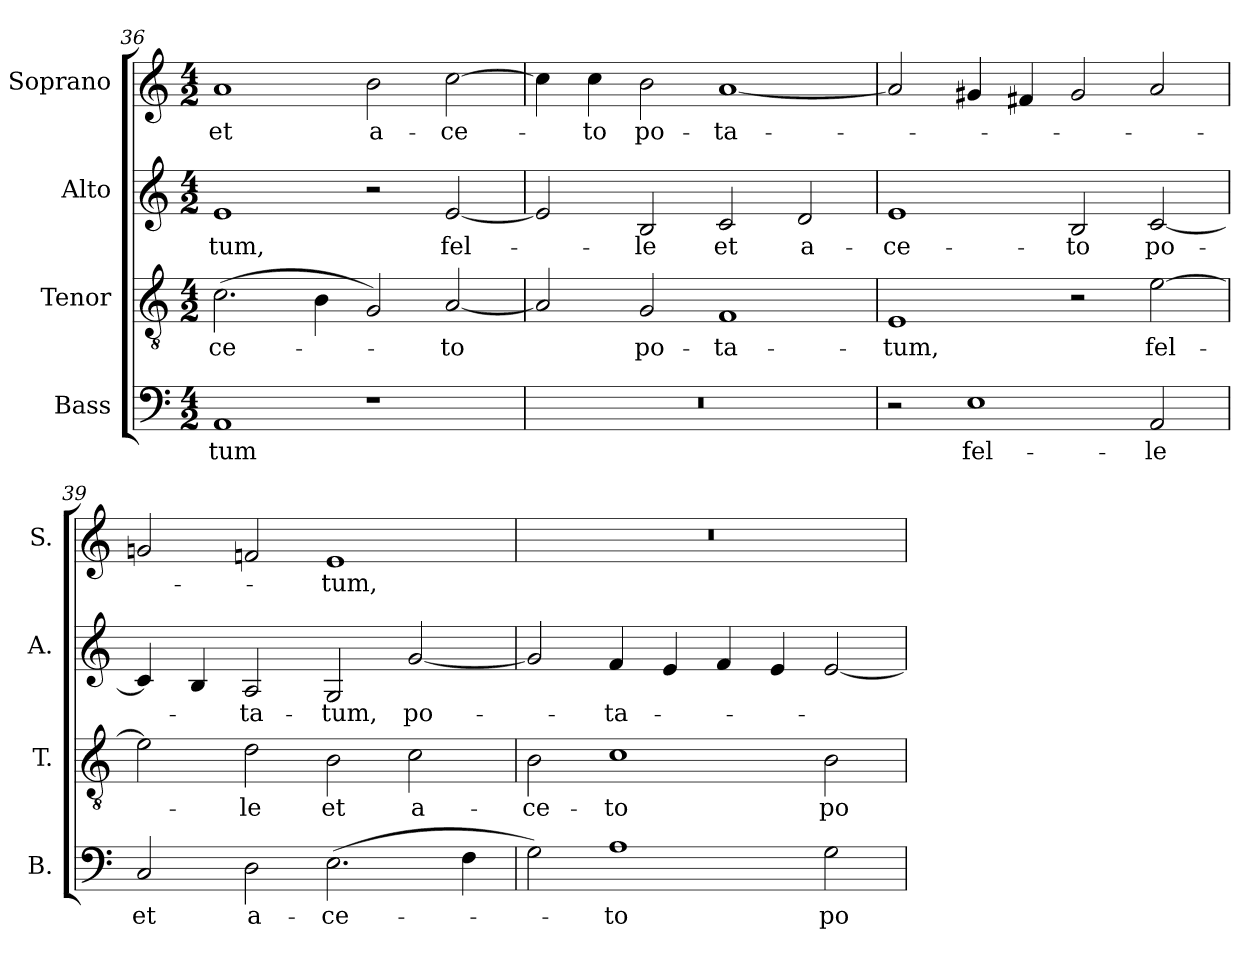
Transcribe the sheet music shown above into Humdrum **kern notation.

**kern	**text	**kern	**text	**kern	**text	**kern	**text
*part4	*part4	*part3	*part3	*part2	*part2	*part1	*part1
*staff4	*staff4	*staff3	*staff3	*staff2	*staff2	*staff1	*staff1
*I"Bass	*	*I"Tenor	*	*I"Alto	*	*I"Soprano	*
*I'B.	*	*I'T.	*	*I'A.	*	*I'S.	*
*clefF4	*	*clefGv2	*	*clefG2	*	*clefG2	*
*	*	*ITrd7c12	*	*	*	*	*
*k[]	*	*k[]	*	*k[]	*	*k[]	*
*C:	*	*C:	*	*C:	*	*C:	*
*M4/2	*	*M4/2	*	*M4/2	*	*M4/2	*
=36	=36	=36	=36	=36	=36	=36	=36
!	!LO:LY:b:color=#000000	!	!	!	!	!	!
!	!	!	!LO:LY:b:color=#000000	!	!	!	!
!	!	!	!	!	!LO:LY:b:color=#000000	!	!
!	!	!	!	!	!	!	!LO:LY:b:color=#000000
1AAi	-tum	(2.Ci\	-ce-	1ei	-tum,	1ai	et
.	.	4BBi\	.	.	.	.	.
!	!	!	!	!	!	!	!LO:LY:b:color=#000000
1r	.	2GGi/)	.	2r	.	2bi\	a-
!	!	!	!LO:LY:b:color=#000000	!	!	!	!
!	!	!	!	!	!LO:LY:b:color=#000000	!	!
!	!	!	!	!	!	!	!LO:LY:b:color=#000000
.	.	[2AAi/	-to	[2ei/	fel-	[2cci\	-ce-
=37	=37	=37	=37	=37	=37	=37	=37
!LO:N:vis=1	!	!	!	!	!	!	!
0r	.	2AAi/]	.	2ei/]	.	4cci\]	.
!	!	!	!	!	!	!	!LO:LY:b:color=#000000
.	.	.	.	.	.	4cci\	-to
!	!	!	!LO:LY:b:color=#000000	!	!	!	!
!	!	!	!	!	!LO:LY:b:color=#000000	!	!
!	!	!	!	!	!	!	!LO:LY:b:color=#000000
.	.	2GGi/	po-	2Bi/	-le	2bi\	po-
!	!	!	!LO:LY:b:color=#000000	!	!	!	!
!	!	!	!	!	!LO:LY:b:color=#000000	!	!
!	!	!	!	!	!	!	!LO:LY:b:color=#000000
.	.	1FFi	-ta-	2ci/	et	[1ai	-ta-
!	!	!	!	!	!LO:LY:b:color=#000000	!	!
.	.	.	.	2di/	a-	.	.
=38	=38	=38	=38	=38	=38	=38	=38
!	!	!	!LO:LY:b:color=#000000	!	!	!	!
!	!	!	!	!	!LO:LY:b:color=#000000	!	!
2r	.	1EEi	-tum,	1ei	-ce-	2ai/]	.
!	!LO:LY:b:color=#000000	!	!	!	!	!	!
1Ei	fel-	.	.	.	.	4g#Xi/	.
.	.	.	.	.	.	4f#Xi/	.
!	!	!	!	!	!LO:LY:b:color=#000000	!	!
.	.	2r	.	2Bi/	-to	2g#i/	.
!	!LO:LY:b:color=#000000	!	!	!	!	!	!
!	!	!	!LO:LY:b:color=#000000	!	!	!	!
!	!	!	!	!	!LO:LY:b:color=#000000	!	!
2AAi/	-le	[2Ei\	fel-	[2ci/	po-	2ai/	.
=39	=39	=39	=39	=39	=39	=39	=39
!	!LO:LY:b:color=#000000	!	!	!	!	!	!
2Ci/	et	2Ei\]	.	4ci/]	.	2gni/	.
.	.	.	.	4Bi/	.	.	.
!	!LO:LY:b:color=#000000	!	!	!	!	!	!
!	!	!	!LO:LY:b:color=#000000	!	!	!	!
!	!	!	!	!	!LO:LY:b:color=#000000	!	!
2Di\	a-	2Di\	-le	2Ai/	-ta-	2fni/	.
!	!LO:LY:b:color=#000000	!	!	!	!	!	!
!	!	!	!LO:LY:b:color=#000000	!	!	!	!
!	!	!	!	!	!LO:LY:b:color=#000000	!	!
!	!	!	!	!	!	!	!LO:LY:b:color=#000000
(2.Ei\	-ce-	2BBi\	et	2Gi/	-tum,	1ei	-tum,
!	!	!	!LO:LY:b:color=#000000	!	!	!	!
!	!	!	!	!	!LO:LY:b:color=#000000	!	!
.	.	2Ci\	a-	[2gi/	po-	.	.
4Fi\	.	.	.	.	.	.	.
=40	=40	=40	=40	=40	=40	=40	=40
!	!	!	!LO:LY:b:color=#000000	!	!	!LO:N:vis=1	!
2Gi\)	.	2BBi\	-ce-	2gi/]	.	0r	.
!	!LO:LY:b:color=#000000	!	!	!	!	!	!
!	!	!	!LO:LY:b:color=#000000	!	!	!	!
!	!	!	!	!	!LO:LY:b:color=#000000	!	!
1Ai	-to	1Ci	-to	4fi/	-ta-	.	.
.	.	.	.	4ei/	.	.	.
.	.	.	.	4fi/	.	.	.
.	.	.	.	4ei/	.	.	.
!	!LO:LY:b:color=#000000	!	!	!	!	!	!
!	!	!	!LO:LY:b:color=#000000	!	!	!	!
2Gi\	po-	2BBi\	po-	[2ei/	.	.	.
=	=	=	=	=	=	=	=
*-	*-	*-	*-	*-	*-	*-	*-
